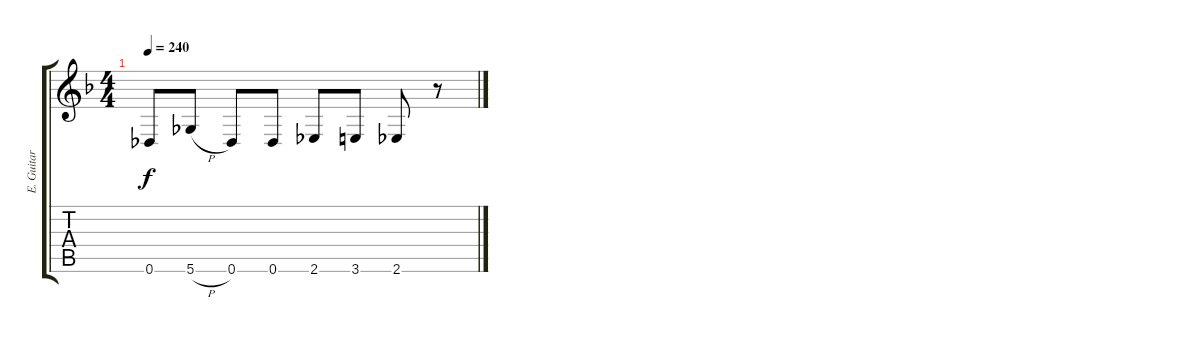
\track ("E. Guitar II" "E. Guitar ") {instrument distortionguitar}
\staff {score tabs}
\tuning (Eb4 Bb3 Gb3 Db3 Ab2 Db2) {hide}
\ts (4 4)
\tempo 240
\clef g2
\ks f
0.6.8{dy f} 5.6{h}.8 0.6.8 0.6.8 2.6.8 3.6.8 2.6.8 r.8
